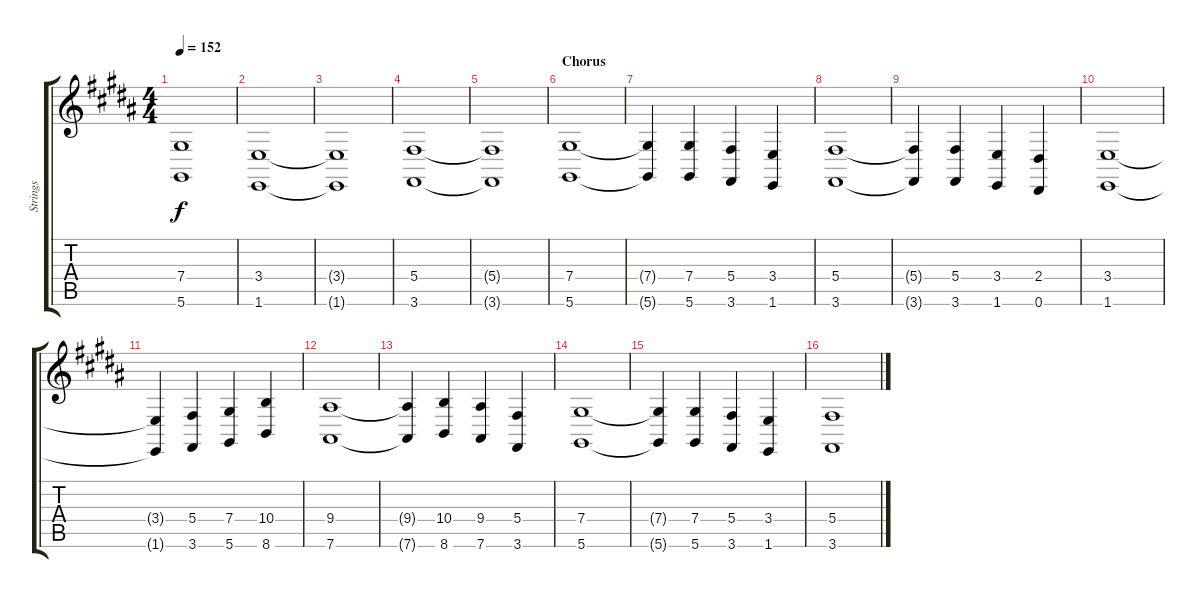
\track ("Strings" "Strings") {instrument stringensemble1}
\staff {score tabs}
\tuning (Eb4 Bb3 Gb3 Db3 Ab2 Eb2) {hide}
\ts (4 4)
\tempo 152
\clef g2
\ks b
(7.4{t} 5.6{t}).1{dy f} |
(3.4 1.6).1 |
(3.4{t} 1.6{t}).1 |
(5.4 3.6).1 |
(5.4{t} 3.6{t}).1 |
\section ("" "Chorus")
(7.4 5.6).1 |
(7.4{t} 5.6{t}).4 (7.4 5.6).4 (5.4 3.6).4 (3.4 1.6).4 |
(5.4 3.6).1 |
(5.4{t} 3.6{t}).4 (5.4 3.6).4 (3.4 1.6).4 (2.4 0.6).4 |
(3.4 1.6).1 |
(3.4{t} 1.6{t}).4 (5.4 3.6).4 (7.4 5.6).4 (10.4 8.6).4 |
(9.4 7.6).1 |
(9.4{t} 7.6{t}).4 (10.4 8.6).4 (9.4 7.6).4 (5.4 3.6).4 |
(7.4 5.6).1 |
(7.4{t} 5.6{t}).4 (7.4 5.6).4 (5.4 3.6).4 (3.4 1.6).4 |
(5.4 3.6).1
